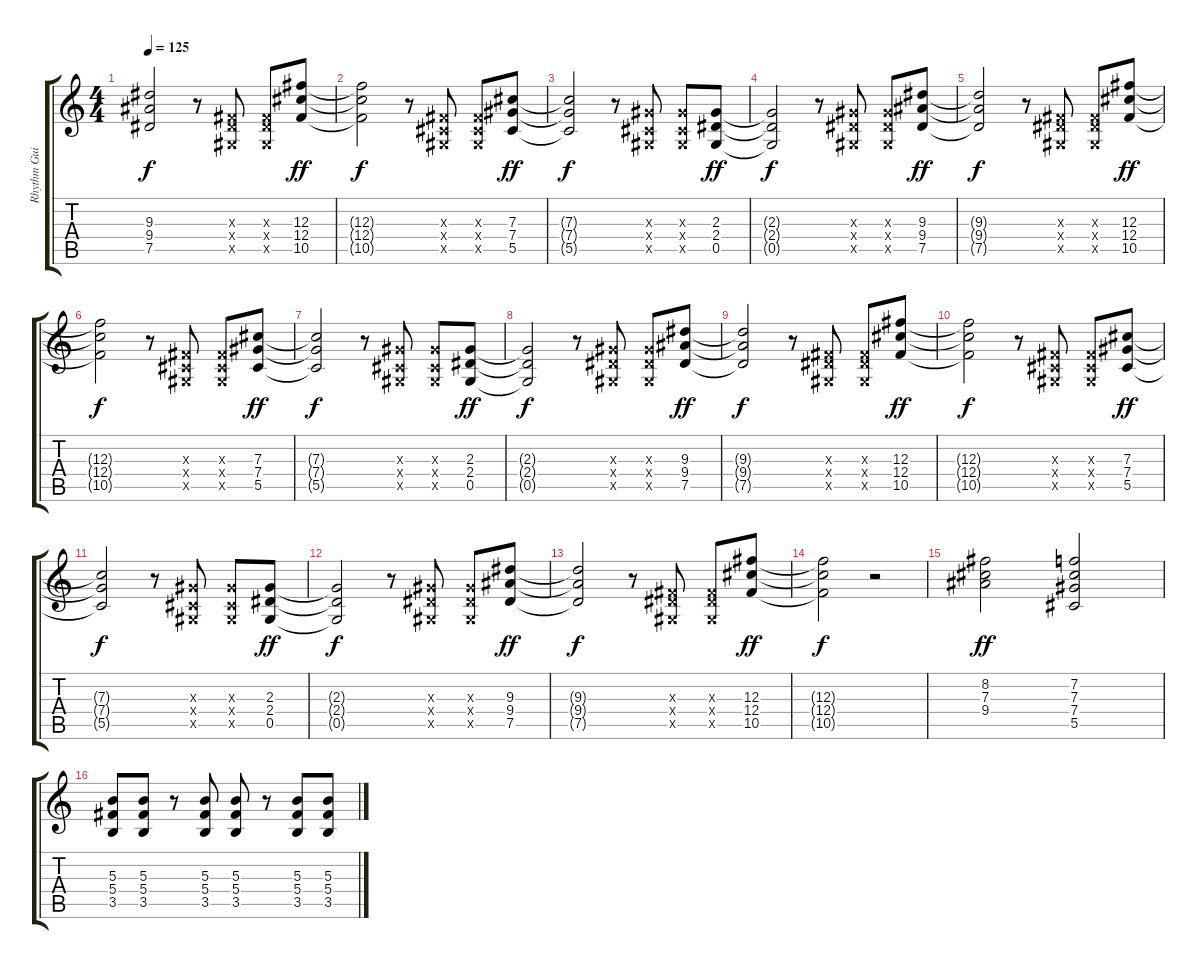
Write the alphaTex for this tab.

\track ("Rhythm Guitar I" "Rhythm Gui") {instrument overdrivenguitar}
\staff {score tabs}
\tuning (Eb4 Bb3 Gb3 Db3 Ab2 Eb2) {hide}
\ts (4 4)
\tempo 125
\clef g2
\ks c
(9.3{t} 9.4{t} 7.5{t}).2{dy f} r.8 (0.3{x} 2.4{x} 0.5{x}).8 (0.3{x} 2.4{x} 0.5{x}).8 (12.3 12.4 10.5).8{dy ff} |
(12.3{t} 12.4{t} 10.5{t}).2{dy f} r.8 (0.3{x} 0.4{x} 0.5{x}).8 (0.3{x} 0.4{x} 0.5{x}).8 (7.3 7.4 5.5).8{dy ff} |
(7.3{t} 7.4{t} 5.5{t}).2{dy f} r.8 (2.3{x} 0.4{x} 0.5{x}).8 (2.3{x} 0.4{x} 0.5{x}).8 (2.3 2.4 0.5).8{dy ff} |
(2.3{t} 2.4{t} 0.5{t}).2{dy f} r.8 (2.3{x} 2.4{x} 0.5{x}).8 (2.3{x} 2.4{x} 0.5{x}).8 (9.3 9.4 7.5).8{dy ff} |
(9.3{t} 9.4{t} 7.5{t}).2{dy f} r.8 (0.3{x} 2.4{x} 0.5{x}).8 (0.3{x} 2.4{x} 0.5{x}).8 (12.3 12.4 10.5).8{dy ff} |
(12.3{t} 12.4{t} 10.5{t}).2{dy f} r.8 (0.3{x} 0.4{x} 0.5{x}).8 (0.3{x} 0.4{x} 0.5{x}).8 (7.3 7.4 5.5).8{dy ff} |
(7.3{t} 7.4{t} 5.5{t}).2{dy f} r.8 (2.3{x} 0.4{x} 0.5{x}).8 (2.3{x} 0.4{x} 0.5{x}).8 (2.3 2.4 0.5).8{dy ff} |
(2.3{t} 2.4{t} 0.5{t}).2{dy f} r.8 (2.3{x} 2.4{x} 0.5{x}).8 (2.3{x} 2.4{x} 0.5{x}).8 (9.3 9.4 7.5).8{dy ff} |
(9.3{t} 9.4{t} 7.5{t}).2{dy f} r.8 (0.3{x} 2.4{x} 0.5{x}).8 (0.3{x} 2.4{x} 0.5{x}).8 (12.3 12.4 10.5).8{dy ff} |
(12.3{t} 12.4{t} 10.5{t}).2{dy f} r.8 (0.3{x} 0.4{x} 0.5{x}).8 (0.3{x} 0.4{x} 0.5{x}).8 (7.3 7.4 5.5).8{dy ff} |
(7.3{t} 7.4{t} 5.5{t}).2{dy f} r.8 (2.3{x} 0.4{x} 0.5{x}).8 (2.3{x} 0.4{x} 0.5{x}).8 (2.3 2.4 0.5).8{dy ff} |
(2.3{t} 2.4{t} 0.5{t}).2{dy f} r.8 (2.3{x} 2.4{x} 0.5{x}).8 (2.3{x} 2.4{x} 0.5{x}).8 (9.3 9.4 7.5).8{dy ff} |
(9.3{t} 9.4{t} 7.5{t}).2{dy f} r.8 (0.3{x} 2.4{x} 0.5{x}).8 (0.3{x} 2.4{x} 0.5{x}).8 (12.3 12.4 10.5).8{dy ff} |
(12.3{t} 12.4{t} 10.5{t}).2{dy f} r.2 |
(8.2 7.3 9.4).2{dy ff} (7.2 7.3 7.4 5.5).2 |
(5.3 5.4 3.5).8 (5.3 5.4 3.5).8 r.8 (5.3 5.4 3.5).8 (5.3 5.4 3.5).8 r.8 (5.3 5.4 3.5).8 (5.3 5.4 3.5).8
